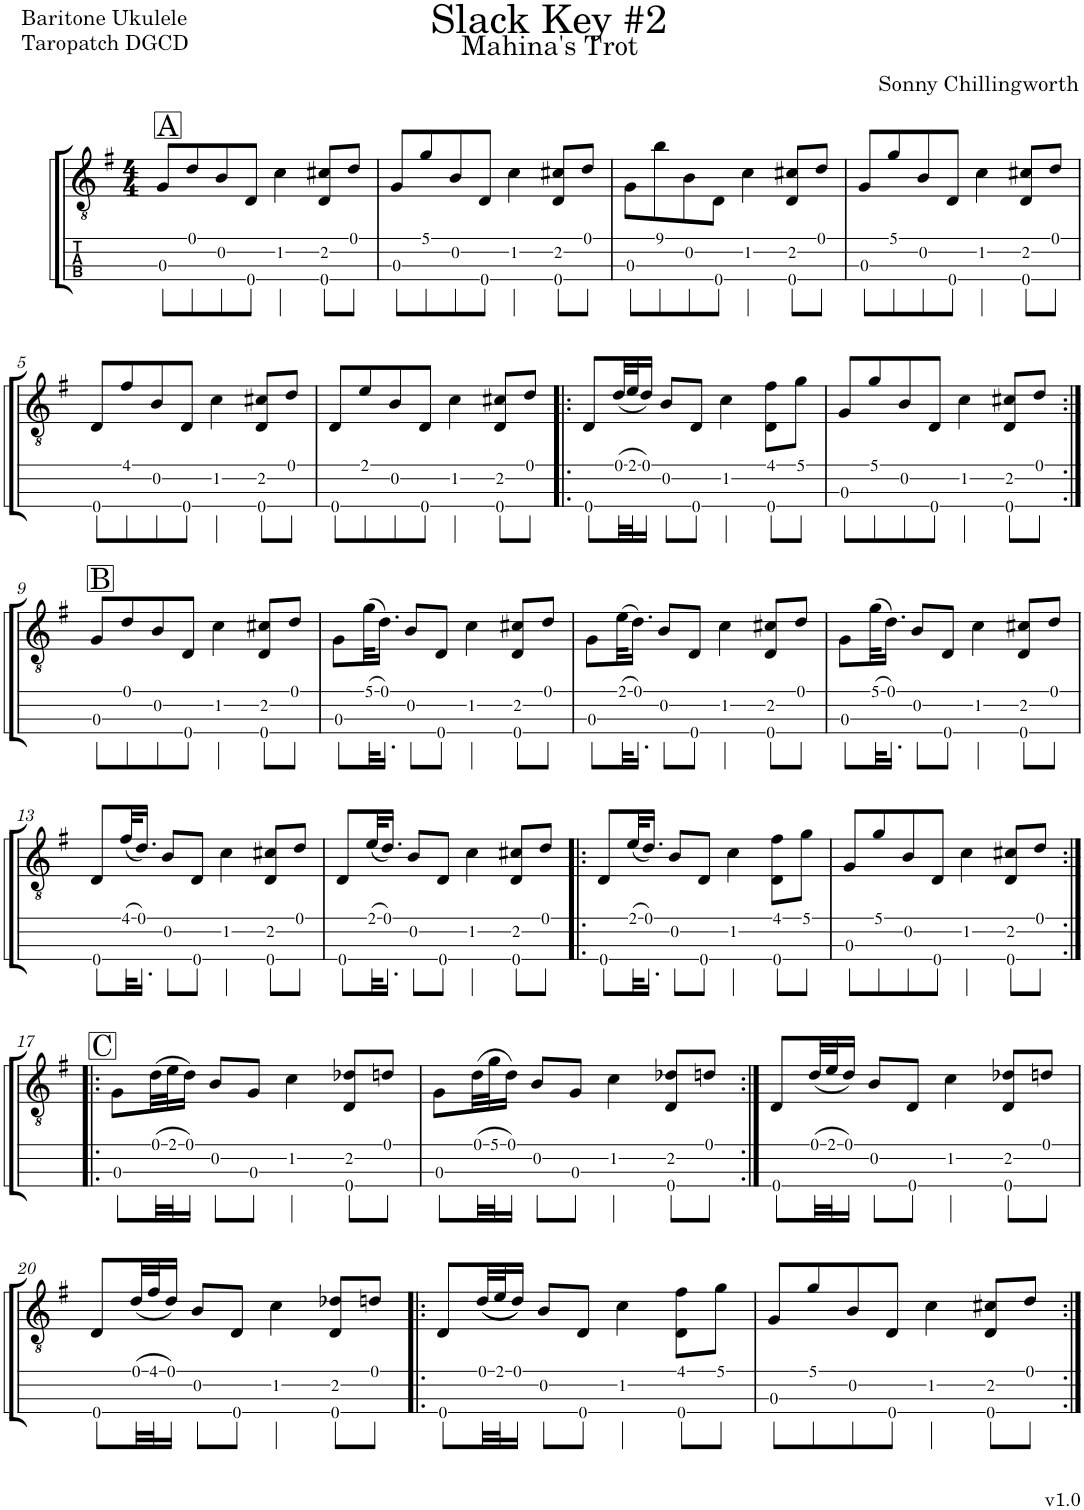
**kern	**kern
*part1	*part1
*staff2	*staff1
*I"Baritone Ukulele	*
*I'Bar. Uk.	*
*stria4	*
*	*clefGv2
*k[f#]	*k[f#]
*M4/4	*M4/4
=1	=1
!	!LO:TX:a:t=A
8G\L	8G/L
8d\	8d/
8B\	8B/
8D\J	8D/J
4c\	4c\
8D\ 8c#\L	8D/ 8c#X/L
8d\J	8d/J
=2	=2
8G\L	8G/L
8g\	8g/
8B\	8B/
8D\J	8D/J
4c\	4c\
8D\ 8c#\L	8D/ 8c#X/L
8d\J	8d/J
=3	=3
8G\L	8G\L
8b\	8b\
8B\	8B\
8D\J	8D\J
4c\	4c\
8D\ 8c#\L	8D/ 8c#X/L
8d\J	8d/J
=4	=4
8G\L	8G/L
8g\	8g/
8B\	8B/
8D\J	8D/J
4c\	4c\
8D\ 8c#\L	8D/ 8c#X/L
8d\J	8d/J
!!LO:LB:g=z
=5	=5
8D\L	8D/L
8f#\	8f#/
8B\	8B/
8D\J	8D/J
4c\	4c\
8D\ 8c#\L	8D/ 8c#X/L
8d\J	8d/J
=6	=6
8D\L	8D/L
8e\	8e/
8B\	8B/
8D\J	8D/J
4c\	4c\
8D\ 8c#X\L	8D/ 8c#X/L
8d\J	8d/J
=7!|:	=7!|:
8D\L	8D/L
32d\LL	(32d/LL
32e\J	32e/J
16d\JJ	16d/JJ)
8B\L	8B/L
8D\J	8D/J
4c\	4c\
8D\ 8f#\L	8D\ 8f#\L
8g\J	8g\J
=8	=8
8G\L	8G/L
8g\	8g/
8B\	8B/
8D\J	8D/J
4c\	4c\
8D\ 8c#\L	8D/ 8c#X/L
8d\J	8d/J
!!LO:LB:g=z
=9:|!	=9:|!
!	!LO:TX:a:t=B
8G\L	8G/L
8d\	8d/
8B\	8B/
8D\J	8D/J
4c\	4c\
8D\ 8c#X\L	8D/ 8c#X/L
8d\J	8d/J
=10	=10
8G\L	8G\L
32g\KL	(32g\KL
16.d\JJ	16.d\JJ)
8B\L	8B/L
8D\J	8D/J
4c\	4c\
8D\ 8c#X\L	8D/ 8c#X/L
8d\J	8d/J
=11	=11
8G\L	8G\L
32e\KL	(32e\KL
16.d\JJ	16.d\JJ)
8B\L	8B/L
8D\J	8D/J
4c\	4c\
8D\ 8c#X\L	8D/ 8c#X/L
8d\J	8d/J
=12	=12
8G\L	8G\L
32g\KL	(32g\KL
16.d\JJ	16.d\JJ)
8B\L	8B/L
8D\J	8D/J
4c\	4c\
8D\ 8c#X\L	8D/ 8c#X/L
8d\J	8d/J
!!LO:LB:g=z
=13	=13
8D\L	8D/L
32f#\KL	(32f#/KL
16.d\JJ	16.d/JJ)
8B\L	8B/L
8D\J	8D/J
4c\	4c\
8D\ 8c#X\L	8D/ 8c#X/L
8d\J	8d/J
=14	=14
8D\L	8D/L
32e\KL	(32e/KL
16.d\JJ	16.d/JJ)
8B\L	8B/L
8D\J	8D/J
4c\	4c\
8D\ 8c#X\L	8D/ 8c#X/L
8d\J	8d/J
=15!|:	=15!|:
8D\L	8D/L
32e\KL	(32e/KL
16.d\JJ	16.d/JJ)
8B\L	8B/L
8D\J	8D/J
4c\	4c\
8D\ 8f#\L	8D\ 8f#\L
8g\J	8g\J
=16	=16
8G\L	8G/L
8g\	8g/
8B\	8B/
8D\J	8D/J
4c\	4c\
8D\ 8c#X\L	8D/ 8c#X/L
8d\J	8d/J
!!LO:LB:g=z
=17:|!|:	=17:|!|:
!	!LO:TX:a:t=C
8G\L	8G\L
32d\LL	(32d\LL
32e\J	32e\J
16d\JJ	16d\JJ)
8B\L	8B/L
8G\J	8G/J
4c\	4c\
8D\ 8d-\L	8D/ 8d-X/L
8d\J	8dn/J
=18	=18
8G\L	8G\L
32d\LL	(32d\LL
32g\J	32g\J
16d\JJ	16d\JJ)
8B\L	8B/L
8G\J	8G/J
4c\	4c\
8D\ 8d-X\L	8D/ 8d-X/L
8dn\J	8dn/J
=19:|!	=19:|!
8D\L	8D/L
32d\LL	(32d/LL
32e\J	32e/J
16d\JJ	16d/JJ)
8B\L	8B/L
8D\J	8D/J
4c\	4c\
8D\ 8d-X\L	8D/ 8d-X/L
8dn\J	8dn/J
!!LO:LB:g=z
=20	=20
8D\L	8D/L
32d\LL	(32d/LL
32f#\J	32f#/J
16d\JJ	16d/JJ)
8B\L	8B/L
8D\J	8D/J
4c\	4c\
8D\ 8d-X\L	8D/ 8d-X/L
8dn\J	8dn/J
=21!|:	=21!|:
8D\L	8D/L
32d\LL	((32d/LL
32e\J	32e/J
16d\JJ	16d/JJ))
8B\L	8B/L
8D\J	8D/J
4c\	4c\
8D\ 8f#\L	8D\ 8f#\L
8g\J	8g\J
=22	=22
8G\L	8G/L
8g\	8g/
8B\	8B/
8D\J	8D/J
4c\	4c\
8D\ 8c#X\L	8D/ 8c#X/L
8d\J	8d/J
=:|!	=:|!
*-	*-
